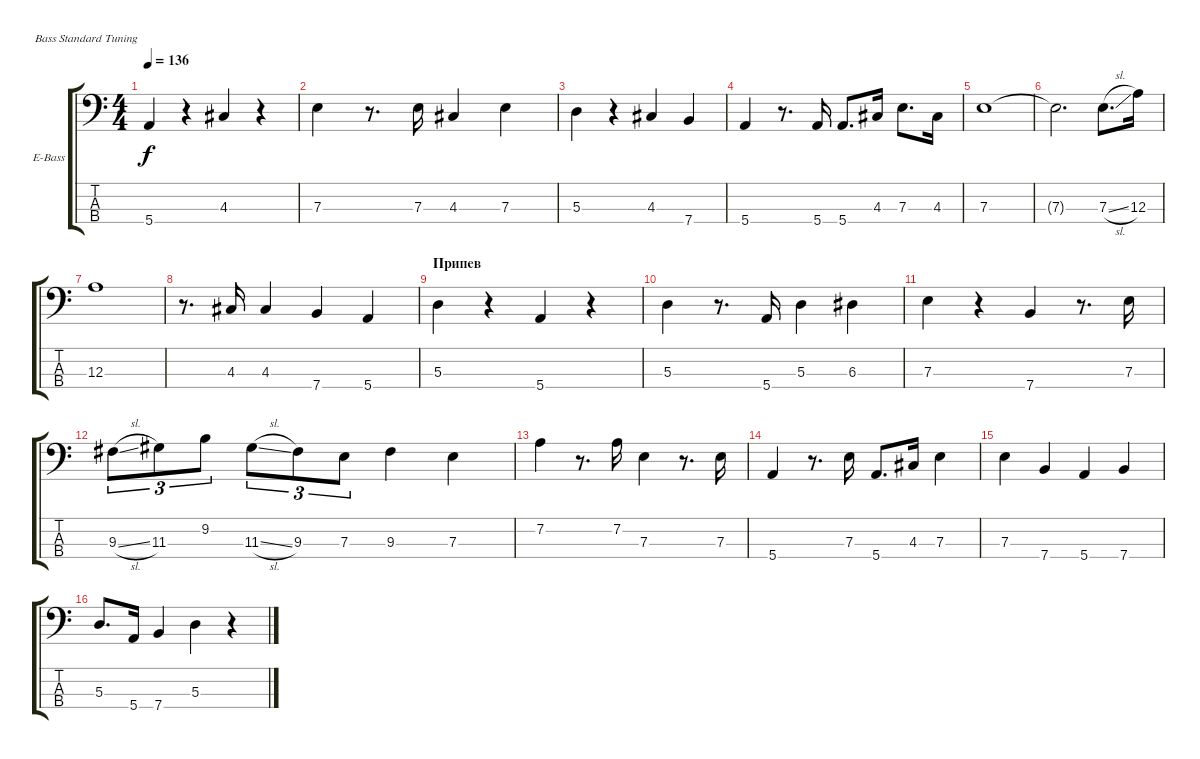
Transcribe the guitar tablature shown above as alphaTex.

\defaultSystemsLayout 4
\bracketExtendMode groupsimilarinstruments
\firstSystemTrackNameOrientation horizontal
\otherSystemsTrackNameOrientation horizontal
\track ("Electric Bass" "E-Bass") {instrument electricbassfinger}
\staff {score tabs}
\tuning (G2 D2 A1 E1)
\ts (4 4)
\tempo 136
\clef f4
\ks c
5.4.4{dy f} r.4 4.3.4 r.4 |
7.3.4 r.8{d} 7.3.16 4.3.4 7.3.4 |
5.3.4 r.4 4.3.4 7.4.4 |
5.4.4 r.8{d} 5.4.16 5.4.8{d} 4.3.16{beam split} 7.3.8{d} 4.3.16 |
7.3.1 |
\scale
0.379922 7.3{t}.2{d} 7.3{sl}.8{d} 12.3.16 |
\scale
0.379206 12.3.1 |
\scale
0.240061 r.8{d} 4.3.16 4.3.4 7.4.4 5.4.4 |
\section ("" "Припев")
\scale
0.252857 5.3.4 r.4 5.4.4 r.4 |
\scale
0.335714 5.3.4 r.8{d} 5.4.16 5.3.4 6.3.4 |
\scale
0.411429 7.3.4 r.4 7.4.4 r.8{d} 7.3.16 |
9.3{sl}.8{tu (3 2)} 11.3.8{tu (3 2)} 9.2.8{tu (3 2) beam split} 11.3{sl}.8{tu (3 2)} 9.3.8{tu (3 2)} 7.3.8{tu (3 2)} 9.3.4 7.3.4 |
7.2.4 r.8{d} 7.2.16 7.3.4 r.8{d} 7.3.16 |
5.4.4 r.8{d} 7.3.16 5.4.8{d} 4.3.16 7.3.4 |
7.3.4 7.4.4 5.4.4 7.4.4 |
5.3.8{d} 5.4.16 7.4.4 5.3.4 r.4
